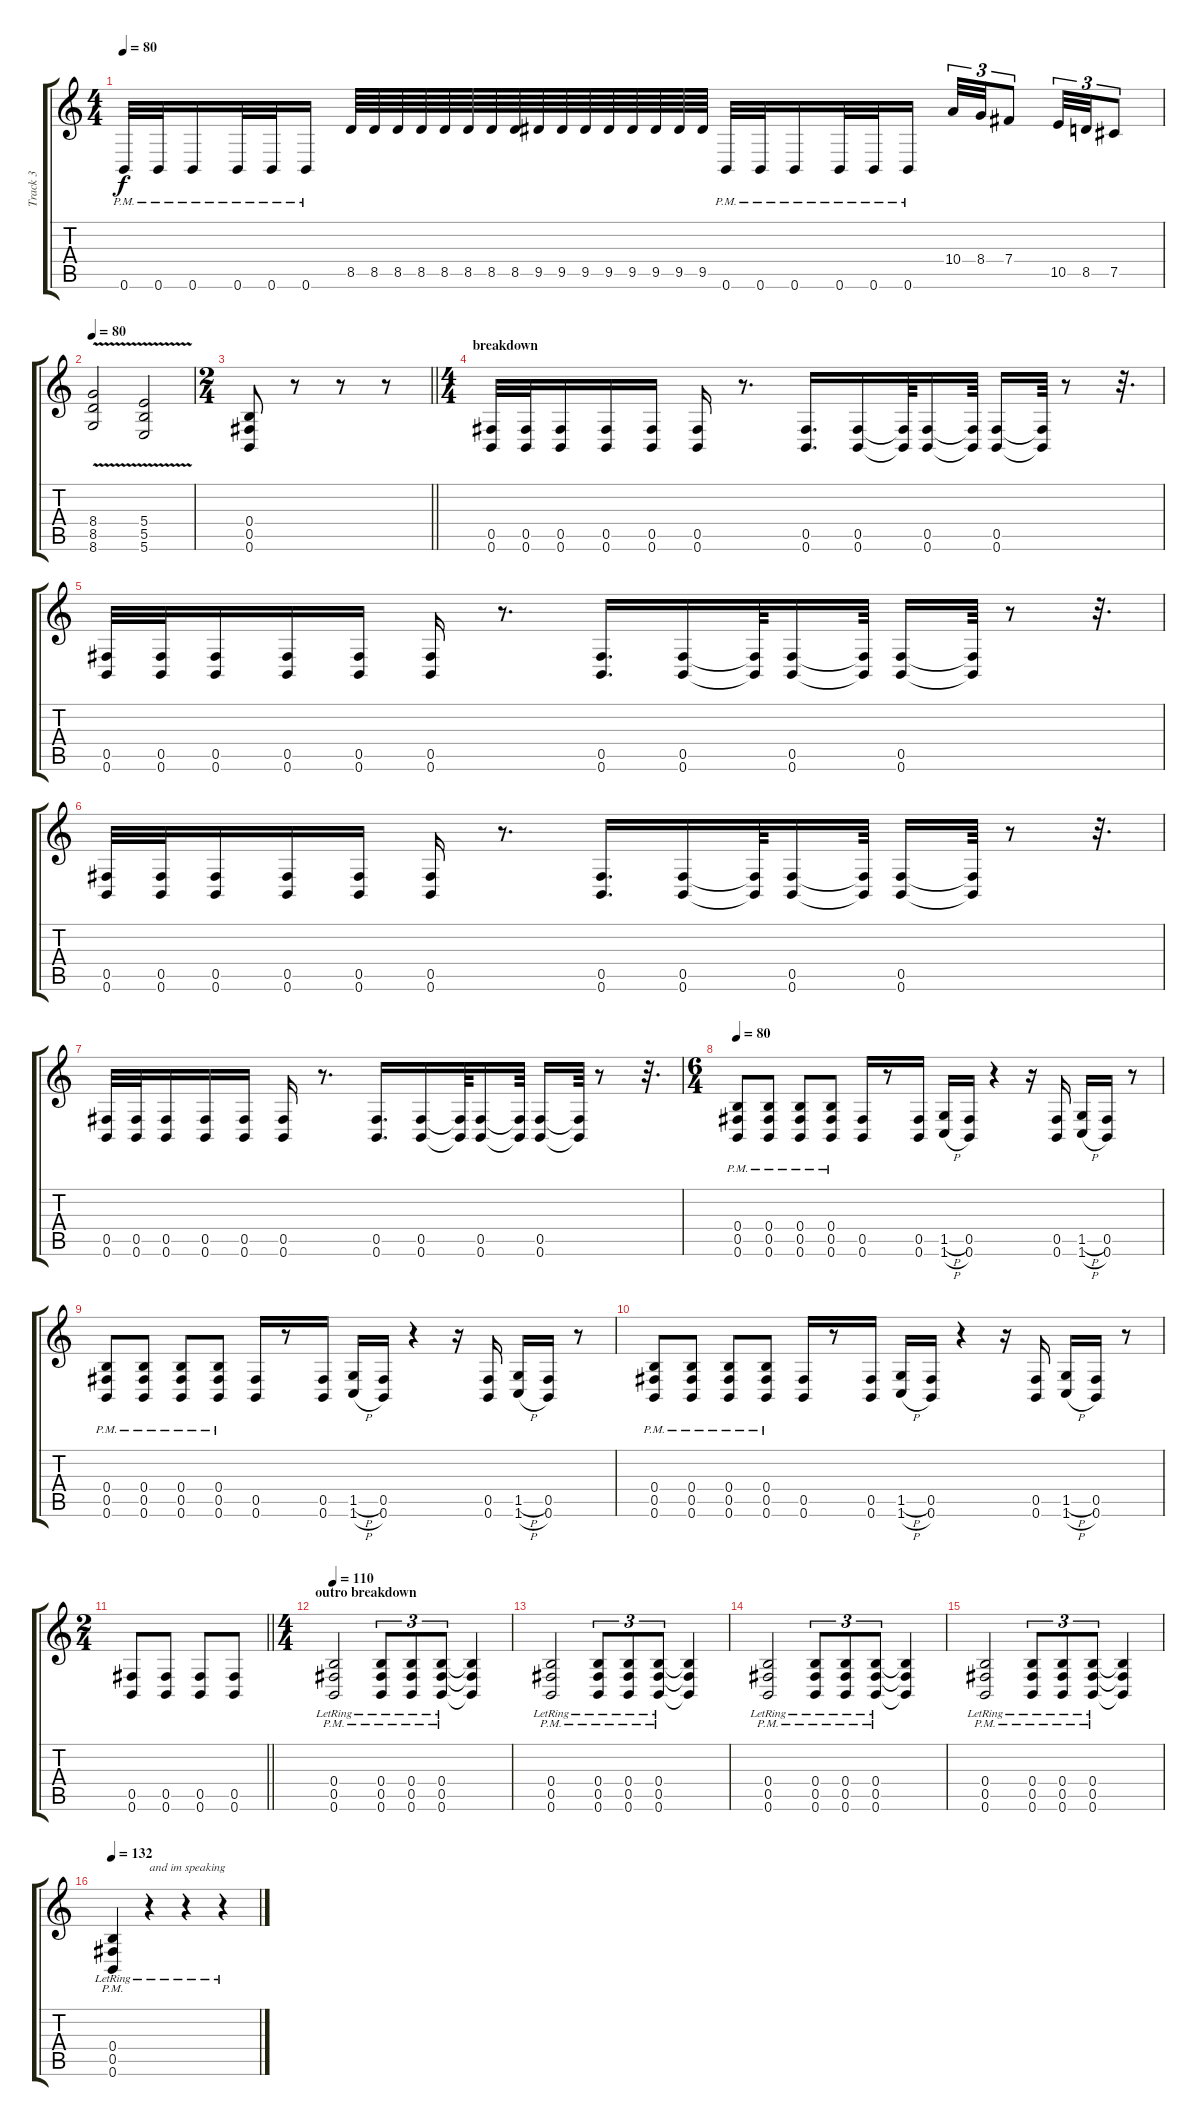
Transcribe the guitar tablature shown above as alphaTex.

\track ("Track 3" "Track 3") {instrument distortionguitar}
\staff {score tabs}
\tuning (Db4 Ab3 E3 B2 Gb2 B1) {hide}
\ts (4 4)
\tempo 80
\clef g2
\ks c
0.6{pm}.32{dy f} 0.6{pm}.32 0.6{pm}.16 0.6{pm}.32 0.6{pm}.32 0.6{pm}.16 8.5.64 8.5.64 8.5.64 8.5.64 8.5.64 8.5.64 8.5.64 8.5.64 9.5.64 9.5.64 9.5.64 9.5.64 9.5.64 9.5.64 9.5.64 9.5.64 0.6{pm}.32 0.6{pm}.32 0.6{pm}.16 0.6{pm}.32 0.6{pm}.32 0.6{pm}.16 10.4.32{tu (3 2)} 8.4.32{tu (3 2)} 7.4.8{tu (3 2)} 10.5.32{tu (3 2)} 8.5.32{tu (3 2)} 7.5.8{tu (3 2)} |
\tempo 80
(8.4{v} 8.5{v} 8.6{v}).2 (5.4{v} 5.5{v} 5.6{v}).2 |
\ts (2 4)
\barLineRight lightlight
(0.4 0.5 0.6).8 r.8 r.8 r.8 |
\ts (4 4)
\section ("" "breakdown")
(0.5 0.6).32 (0.5 0.6).32 (0.5 0.6).16 (0.5 0.6).16 (0.5 0.6).16 (0.5 0.6).16 r.8{d} (0.5 0.6).16{d} (0.5 0.6).16 (0.5{t} 0.6{t}).64 (0.5 0.6).16 (0.5{t} 0.6{t}).64 (0.5 0.6).16 (0.5{t} 0.6{t}).64 r.8 r.32{d} |
(0.5 0.6).32 (0.5 0.6).32 (0.5 0.6).16 (0.5 0.6).16 (0.5 0.6).16 (0.5 0.6).16 r.8{d} (0.5 0.6).16{d} (0.5 0.6).16 (0.5{t} 0.6{t}).64 (0.5 0.6).16 (0.5{t} 0.6{t}).64 (0.5 0.6).16 (0.5{t} 0.6{t}).64 r.8 r.32{d} |
(0.5 0.6).32 (0.5 0.6).32 (0.5 0.6).16 (0.5 0.6).16 (0.5 0.6).16 (0.5 0.6).16 r.8{d} (0.5 0.6).16{d} (0.5 0.6).16 (0.5{t} 0.6{t}).64 (0.5 0.6).16 (0.5{t} 0.6{t}).64 (0.5 0.6).16 (0.5{t} 0.6{t}).64 r.8 r.32{d} |
(0.5 0.6).32 (0.5 0.6).32 (0.5 0.6).16 (0.5 0.6).16 (0.5 0.6).16 (0.5 0.6).16 r.8{d} (0.5 0.6).16{d} (0.5 0.6).16 (0.5{t} 0.6{t}).64 (0.5 0.6).16 (0.5{t} 0.6{t}).64 (0.5 0.6).16 (0.5{t} 0.6{t}).64 r.8 r.32{d} |
\ts (6 4)
\tempo 80
(0.4{pm} 0.5{pm} 0.6{pm}).8 (0.4{pm} 0.5{pm} 0.6{pm}).8 (0.4{pm} 0.5{pm} 0.6{pm}).8 (0.4{pm} 0.5{pm} 0.6{pm}).8 (0.5 0.6).16 r.8 (0.5 0.6).16 (1.5{h} 1.6{h}).16 (0.5 0.6).16 r.4 r.16 (0.5 0.6).16 (1.5{h} 1.6{h}).16 (0.5 0.6).16 r.8 |
(0.4{pm} 0.5{pm} 0.6{pm}).8 (0.4{pm} 0.5{pm} 0.6{pm}).8 (0.4{pm} 0.5{pm} 0.6{pm}).8 (0.4{pm} 0.5{pm} 0.6{pm}).8 (0.5 0.6).16 r.8 (0.5 0.6).16 (1.5{h} 1.6{h}).16 (0.5 0.6).16 r.4 r.16 (0.5 0.6).16 (1.5{h} 1.6{h}).16 (0.5 0.6).16 r.8 |
(0.4{pm} 0.5{pm} 0.6{pm}).8 (0.4{pm} 0.5{pm} 0.6{pm}).8 (0.4{pm} 0.5{pm} 0.6{pm}).8 (0.4{pm} 0.5{pm} 0.6{pm}).8 (0.5 0.6).16 r.8 (0.5 0.6).16 (1.5{h} 1.6{h}).16 (0.5 0.6).16 r.4 r.16 (0.5 0.6).16 (1.5{h} 1.6{h}).16 (0.5 0.6).16 r.8 |
\ts (2 4)
\barLineRight lightlight
(0.5 0.6).8 (0.5 0.6).8 (0.5 0.6).8 (0.5 0.6).8 |
\ts (4 4)
\section ("" "outro breakdown")
\tempo 110
(0.4{pm lr} 0.5{pm lr} 0.6{pm lr}).2 (0.4{pm lr} 0.5{pm lr} 0.6{pm lr}).8{tu (3 2)} (0.4{pm lr} 0.5{pm lr} 0.6{pm lr}).8{tu (3 2)} (0.4{pm lr} 0.5{pm lr} 0.6{pm lr}).8{tu (3 2)} (0.4{t} 0.5{t} 0.6{t}).4 |
(0.4{pm lr} 0.5{pm lr} 0.6{pm lr}).2 (0.4{pm lr} 0.5{pm lr} 0.6{pm lr}).8{tu (3 2)} (0.4{pm lr} 0.5{pm lr} 0.6{pm lr}).8{tu (3 2)} (0.4{pm lr} 0.5{pm lr} 0.6{pm lr}).8{tu (3 2)} (0.4{t} 0.5{t} 0.6{t}).4 |
(0.4{pm lr} 0.5{pm lr} 0.6{pm lr}).2 (0.4{pm lr} 0.5{pm lr} 0.6{pm lr}).8{tu (3 2)} (0.4{pm lr} 0.5{pm lr} 0.6{pm lr}).8{tu (3 2)} (0.4{pm lr} 0.5{pm lr} 0.6{pm lr}).8{tu (3 2)} (0.4{t} 0.5{t} 0.6{t}).4 |
(0.4{pm lr} 0.5{pm lr} 0.6{pm lr}).2 (0.4{pm lr} 0.5{pm lr} 0.6{pm lr}).8{tu (3 2)} (0.4{pm lr} 0.5{pm lr} 0.6{pm lr}).8{tu (3 2)} (0.4{pm lr} 0.5{pm lr} 0.6{pm lr}).8{tu (3 2)} (0.4{t} 0.5{t} 0.6{t}).4 |
\tempo 132
(0.4{pm lr} 0.5{pm lr} 0.6{pm lr}).4 r.4{txt "and im speaking"} r.4 r.4
